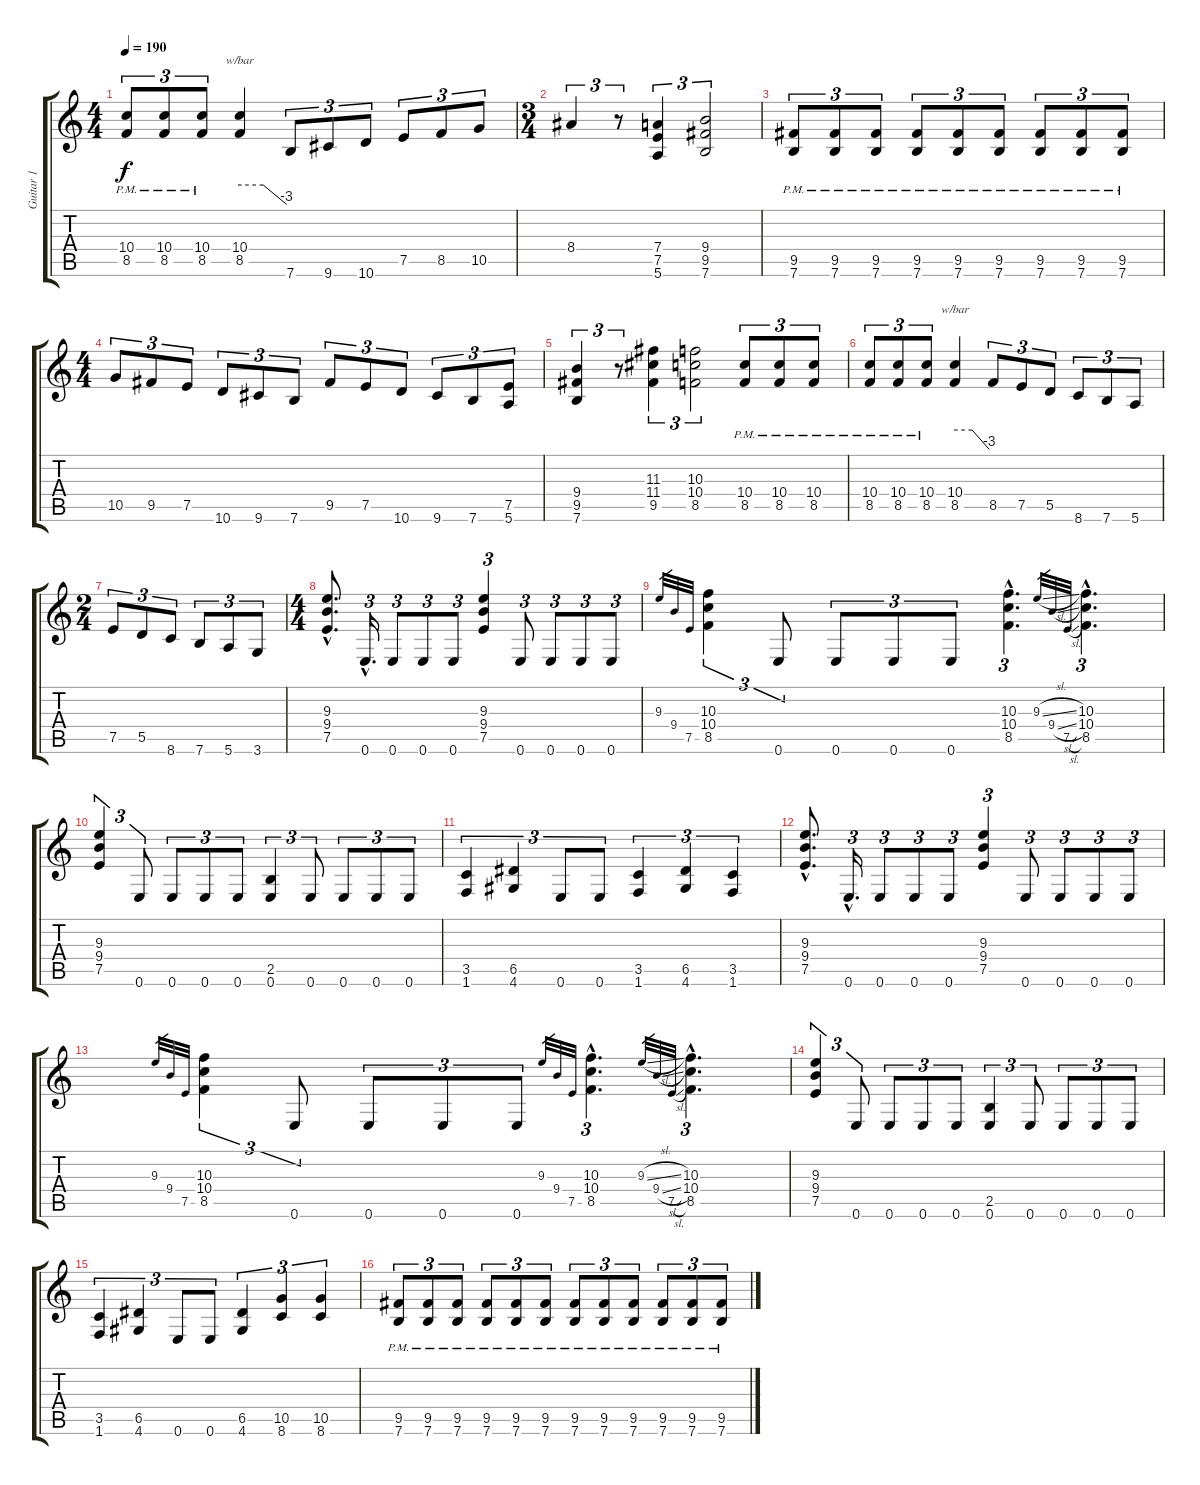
\track ("Guitar 1" "Guitar 1") {instrument overdrivenguitar}
\staff {score tabs}
\tuning (E4 B3 G3 D3 A2 E2) {hide}
\ts (4 4)
\tempo 190
\clef g2
\ks c
(10.4{pm} 8.5).8{tu (3 2) dy f} (10.4{pm} 8.5).8{tu (3 2)} (10.4{pm} 8.5).8{tu (3 2)} (10.4 8.5).4{tbe (custom default 0 0 30 0 60 -12)} 7.6.8{tu (3 2)} 9.6.8{tu (3 2)} 10.6.8{tu (3 2)} 7.5.8{tu (3 2)} 8.5.8{tu (3 2)} 10.5.8{tu (3 2)} |
\ts (3 4)
8.4.4{tu (3 2)} r.8{tu (3 2)} (7.4 7.5 5.6).4{tu (3 2)} (9.4 9.5 7.6).2{tu (3 2)} |
(9.5{pm} 7.6).8{tu (3 2)} (9.5{pm} 7.6).8{tu (3 2)} (9.5{pm} 7.6).8{tu (3 2)} (9.5{pm} 7.6).8{tu (3 2)} (9.5{pm} 7.6).8{tu (3 2)} (9.5{pm} 7.6).8{tu (3 2)} (9.5{pm} 7.6).8{tu (3 2)} (9.5{pm} 7.6).8{tu (3 2)} (9.5{pm} 7.6).8{tu (3 2)} |
\ts (4 4)
10.5.8{tu (3 2)} 9.5.8{tu (3 2)} 7.5.8{tu (3 2)} 10.6.8{tu (3 2)} 9.6.8{tu (3 2)} 7.6.8{tu (3 2)} 9.5.8{tu (3 2)} 7.5.8{tu (3 2)} 10.6.8{tu (3 2)} 9.6.8{tu (3 2)} 7.6.8{tu (3 2)} (7.5 5.6).8{tu (3 2)} |
(9.4 9.5 7.6).4{tu (3 2)} r.8{tu (3 2)} (11.3 11.4 9.5).4{tu (3 2)} (10.3 10.4 8.5).2{tu (3 2)} (10.4{pm} 8.5).8{tu (3 2)} (10.4{pm} 8.5).8{tu (3 2)} (10.4{pm} 8.5).8{tu (3 2)} |
(10.4{pm} 8.5).8{tu (3 2)} (10.4{pm} 8.5).8{tu (3 2)} (10.4{pm} 8.5).8{tu (3 2)} (10.4 8.5).4{tbe (custom default 0 0 30 0 60 -12)} 8.5.8{tu (3 2)} 7.5.8{tu (3 2)} 5.5.8{tu (3 2)} 8.6.8{tu (3 2)} 7.6.8{tu (3 2)} 5.6.8{tu (3 2)} |
\ts (2 4)
7.5.8{tu (3 2)} 5.5.8{tu (3 2)} 8.6.8{tu (3 2)} 7.6.8{tu (3 2)} 5.6.8{tu (3 2)} 3.6.8{tu (3 2)} |
\ts (4 4)
(9.3{hac} 9.4{hac} 7.5{hac}).8{d} 0.6{hac}.16{d tu (3 2)} 0.6.8{tu (3 2)} 0.6.8{tu (3 2)} 0.6.8{tu (3 2)} (9.3 9.4 7.5).4{tu (3 2)} 0.6.8{tu (3 2)} 0.6.8{tu (3 2)} 0.6.8{tu (3 2)} 0.6.8{tu (3 2)} |
9.3.32{gr} 9.4.32{gr} 7.5.32{gr} (10.3 10.4 8.5).4{tu (3 2)} 0.6.8{tu (3 2)} 0.6.8{tu (3 2)} 0.6.8{tu (3 2)} 0.6.8{tu (3 2)} (10.3{hac} 10.4{hac} 8.5{hac}).4{d tu (3 2)} 9.3{sl}.32{gr} 9.4{sl}.32{gr} 7.5{sl}.32{gr} (10.3{hac} 10.4{hac} 8.5{hac}).4{d tu (3 2)} |
(9.3 9.4 7.5).4{tu (3 2)} 0.6.8{tu (3 2)} 0.6.8{tu (3 2)} 0.6.8{tu (3 2)} 0.6.8{tu (3 2)} (2.5 0.6).4{tu (3 2)} 0.6.8{tu (3 2)} 0.6.8{tu (3 2)} 0.6.8{tu (3 2)} 0.6.8{tu (3 2)} |
(3.5 1.6).4{tu (3 2)} (6.5 4.6).4{tu (3 2)} 0.6.8{tu (3 2)} 0.6.8{tu (3 2)} (3.5 1.6).4{tu (3 2)} (6.5 4.6).4{tu (3 2)} (3.5 1.6).4{tu (3 2)} |
(9.3{hac} 9.4{hac} 7.5{hac}).8{d} 0.6{hac}.16{d tu (3 2)} 0.6.8{tu (3 2)} 0.6.8{tu (3 2)} 0.6.8{tu (3 2)} (9.3 9.4 7.5).4{tu (3 2)} 0.6.8{tu (3 2)} 0.6.8{tu (3 2)} 0.6.8{tu (3 2)} 0.6.8{tu (3 2)} |
9.3.32{gr} 9.4.32{gr} 7.5.32{gr} (10.3 10.4 8.5).4{tu (3 2)} 0.6.8{tu (3 2)} 0.6.8{tu (3 2)} 0.6.8{tu (3 2)} 0.6.8{tu (3 2)} 9.3.32{gr} 9.4.32{gr} 7.5.32{gr} (10.3{hac} 10.4{hac} 8.5{hac}).4{d tu (3 2)} 9.3{sl}.32{gr} 9.4{sl}.32{gr} 7.5{sl}.32{gr} (10.3{hac} 10.4{hac} 8.5{hac}).4{d tu (3 2)} |
(9.3 9.4 7.5).4{tu (3 2)} 0.6.8{tu (3 2)} 0.6.8{tu (3 2)} 0.6.8{tu (3 2)} 0.6.8{tu (3 2)} (2.5 0.6).4{tu (3 2)} 0.6.8{tu (3 2)} 0.6.8{tu (3 2)} 0.6.8{tu (3 2)} 0.6.8{tu (3 2)} |
(3.5 1.6).4{tu (3 2)} (6.5 4.6).4{tu (3 2)} 0.6.8{tu (3 2)} 0.6.8{tu (3 2)} (6.5 4.6).4{tu (3 2)} (10.5 8.6).4{tu (3 2)} (10.5 8.6).4{tu (3 2)} |
(9.5{pm} 7.6).8{tu (3 2)} (9.5{pm} 7.6).8{tu (3 2)} (9.5{pm} 7.6).8{tu (3 2)} (9.5{pm} 7.6).8{tu (3 2)} (9.5{pm} 7.6).8{tu (3 2)} (9.5{pm} 7.6).8{tu (3 2)} (9.5{pm} 7.6).8{tu (3 2)} (9.5{pm} 7.6).8{tu (3 2)} (9.5{pm} 7.6).8{tu (3 2)} (9.5{pm} 7.6).8{tu (3 2)} (9.5{pm} 7.6).8{tu (3 2)} (9.5{pm} 7.6).8{tu (3 2)}
